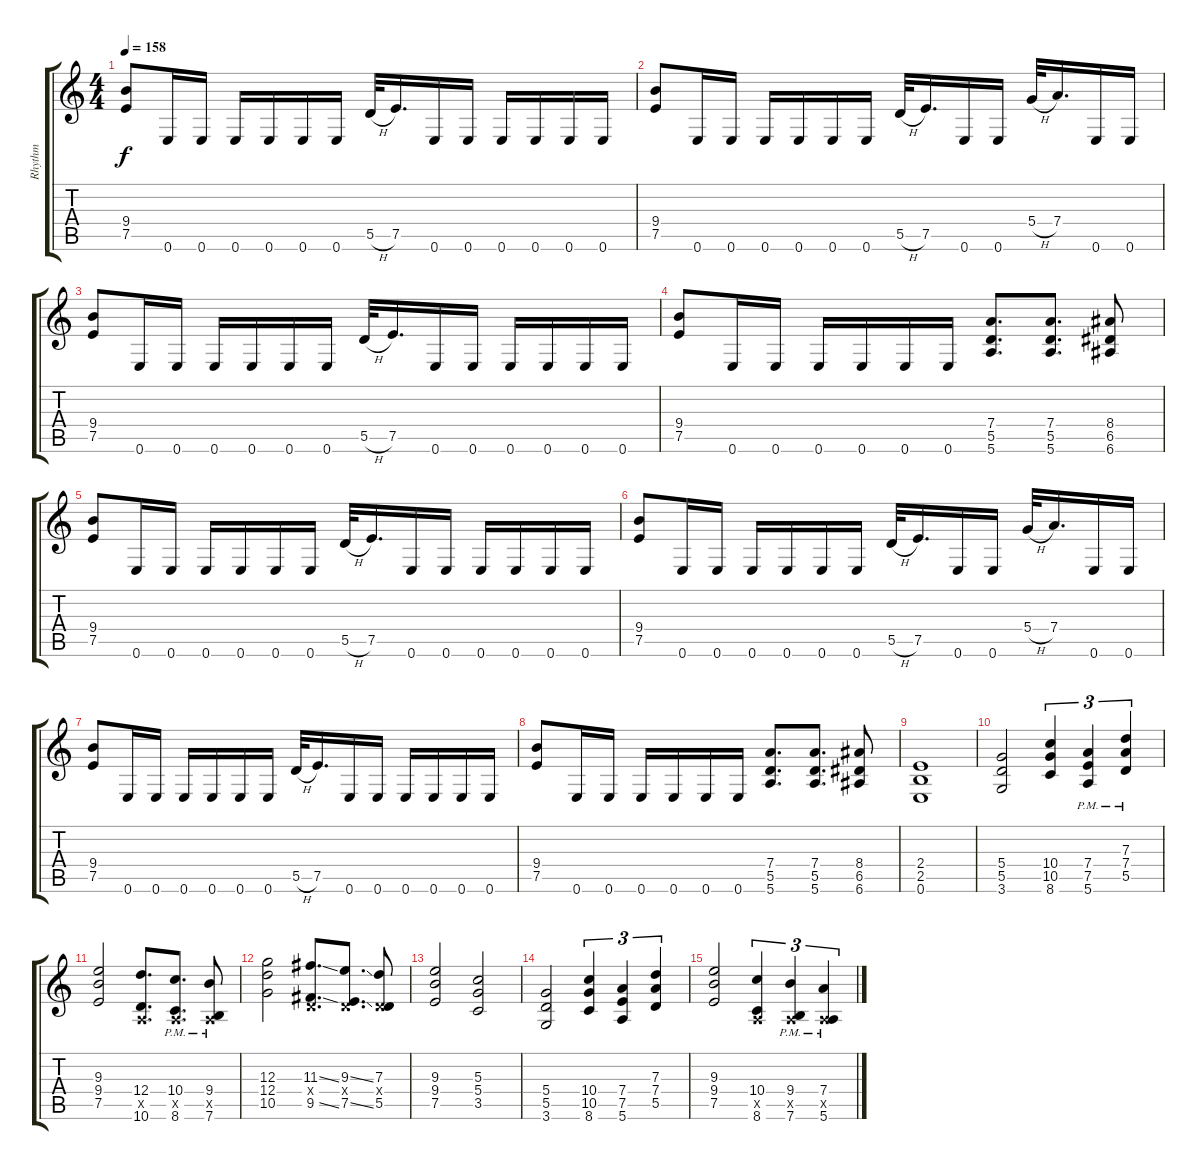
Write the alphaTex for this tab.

\track ("Rhythm" "Rhythm") {instrument overdrivenguitar}
\staff {score tabs}
\tuning (E4 B3 G3 D3 A2 E2) {hide}
\ts (4 4)
\tempo 158
\clef g2
\ks c
(9.4 7.5).8{dy f} 0.6.16 0.6.16 0.6.16 0.6.16 0.6.16 0.6.16 5.5{h}.32 7.5.16{d} 0.6.16 0.6.16 0.6.16 0.6.16 0.6.16 0.6.16 |
(9.4 7.5).8 0.6.16 0.6.16 0.6.16 0.6.16 0.6.16 0.6.16 5.5{h}.32 7.5.16{d} 0.6.16 0.6.16 5.4{h}.32 7.4.16{d} 0.6.16 0.6.16 |
(9.4 7.5).8 0.6.16 0.6.16 0.6.16 0.6.16 0.6.16 0.6.16 5.5{h}.32 7.5.16{d} 0.6.16 0.6.16 0.6.16 0.6.16 0.6.16 0.6.16 |
(9.4 7.5).8 0.6.16 0.6.16 0.6.16 0.6.16 0.6.16 0.6.16 (7.4 5.5 5.6).8{d} (7.4 5.5 5.6).8{d} (8.4 6.5 6.6).8 |
(9.4 7.5).8 0.6.16 0.6.16 0.6.16 0.6.16 0.6.16 0.6.16 5.5{h}.32 7.5.16{d} 0.6.16 0.6.16 0.6.16 0.6.16 0.6.16 0.6.16 |
(9.4 7.5).8 0.6.16 0.6.16 0.6.16 0.6.16 0.6.16 0.6.16 5.5{h}.32 7.5.16{d} 0.6.16 0.6.16 5.4{h}.32 7.4.16{d} 0.6.16 0.6.16 |
(9.4 7.5).8 0.6.16 0.6.16 0.6.16 0.6.16 0.6.16 0.6.16 5.5{h}.32 7.5.16{d} 0.6.16 0.6.16 0.6.16 0.6.16 0.6.16 0.6.16 |
(9.4 7.5).8 0.6.16 0.6.16 0.6.16 0.6.16 0.6.16 0.6.16 (7.4 5.5 5.6).8{d} (7.4 5.5 5.6).8{d} (8.4 6.5 6.6).8 |
(2.4 2.5 0.6).1 |
(5.4 5.5 3.6).2 (10.4 10.5 8.6).4{tu (3 2)} (7.4{pm} 7.5{pm} 5.6{pm}).4{tu (3 2)} (7.3{pm} 7.4{pm} 5.5{pm}).4{tu (3 2)} |
(9.3 9.4 7.5).2 (12.4 0.5{x} 10.6).8{d} (10.4{pm} 0.5{x} 8.6{pm}).8{d} (9.4{pm} 0.5{x} 7.6{pm}).8 |
(12.3 12.4 10.5).2 (11.3{ss} 0.4{x} 9.5{ss}).8{d} (9.3{ss} 0.4{x} 7.5{ss}).8{d} (7.3 0.4{x} 5.5).8 |
(9.3 9.4 7.5).2 (5.3 5.4 3.5).2 |
(5.4 5.5 3.6).2 (10.4 10.5 8.6).4{tu (3 2)} (7.4 7.5 5.6).4{tu (3 2)} (7.3 7.4 5.5).4{tu (3 2)} |
(9.3 9.4 7.5).2 (10.4 0.5{x} 8.6).4{tu (3 2)} (9.4{pm} 0.5{x} 7.6{pm}).4{tu (3 2)} (7.4{pm} 0.5{x} 5.6{pm}).4{tu (3 2)}
